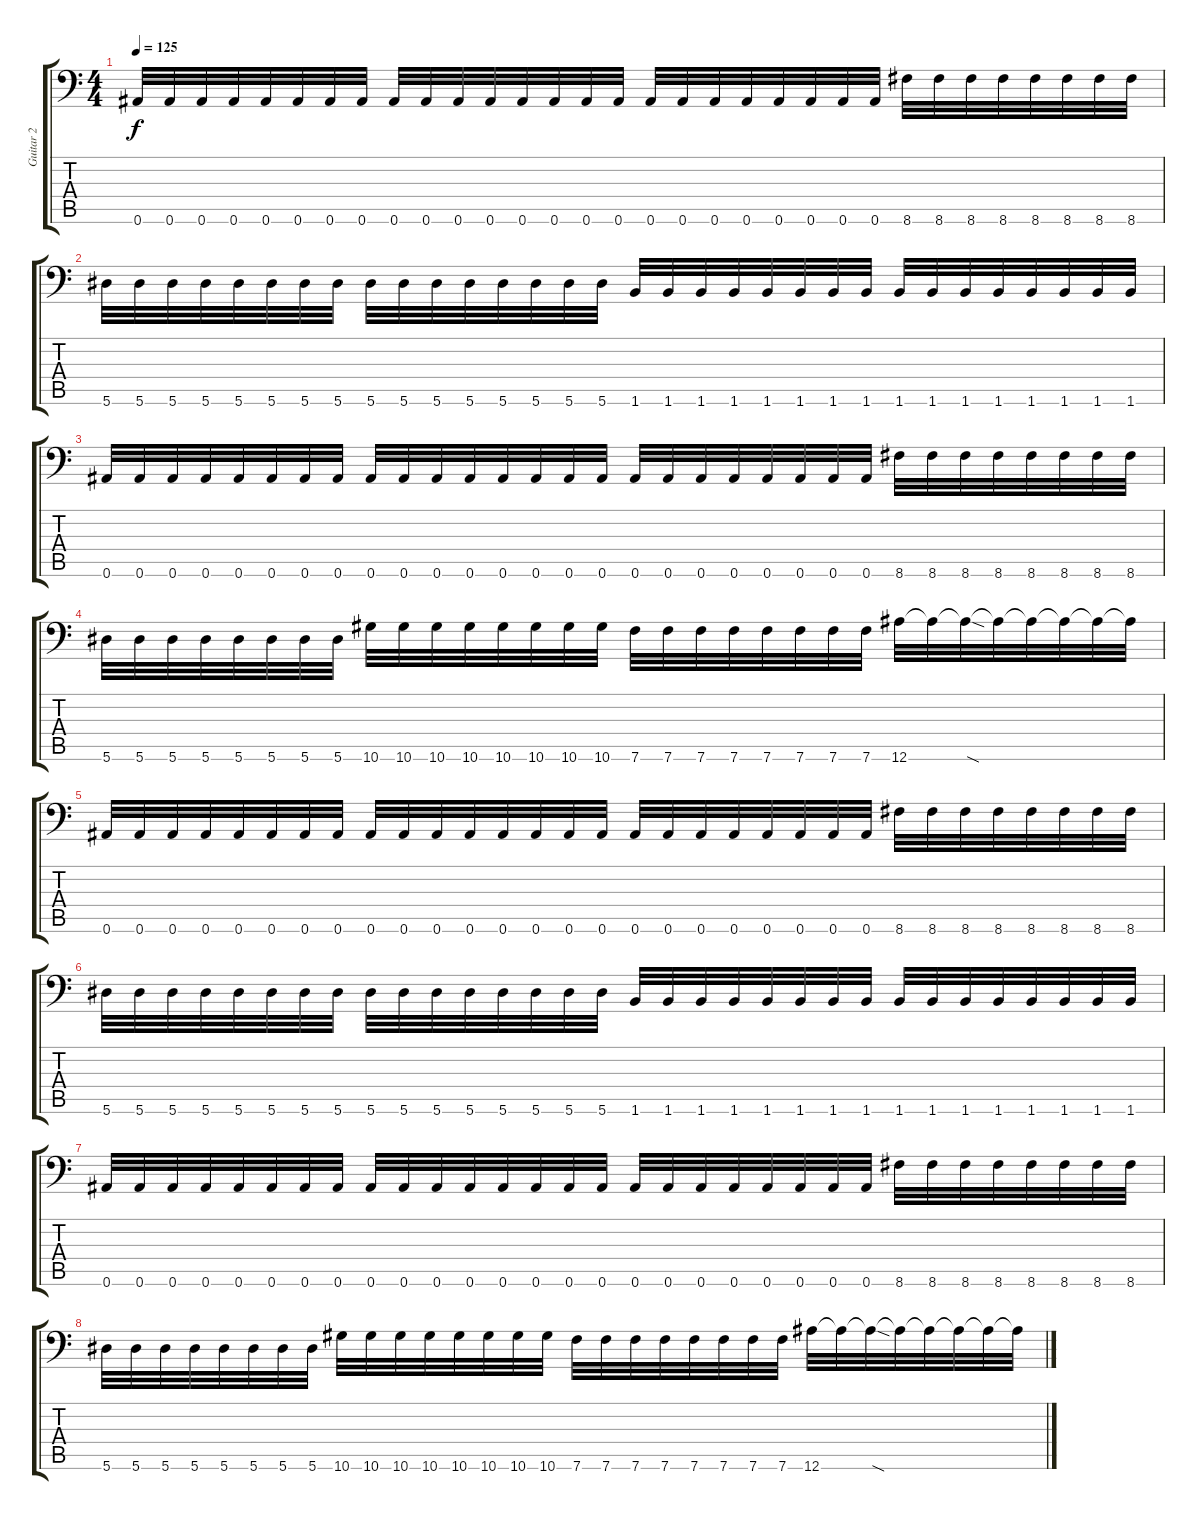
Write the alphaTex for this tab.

\track ("Guitar 2" "Guitar 2") {instrument distortionguitar}
\staff {score tabs}
\tuning (C4 G3 Eb3 Bb2 F2 Bb1) {hide}
\ts (4 4)
\tempo 125
\clef f4
\ks c
0.6.32{dy f} 0.6.32 0.6.32 0.6.32 0.6.32 0.6.32 0.6.32 0.6.32 0.6.32 0.6.32 0.6.32 0.6.32 0.6.32 0.6.32 0.6.32 0.6.32 0.6.32 0.6.32 0.6.32 0.6.32 0.6.32 0.6.32 0.6.32 0.6.32 8.6.32 8.6.32 8.6.32 8.6.32 8.6.32 8.6.32 8.6.32 8.6.32 |
5.6.32 5.6.32 5.6.32 5.6.32 5.6.32 5.6.32 5.6.32 5.6.32 5.6.32 5.6.32 5.6.32 5.6.32 5.6.32 5.6.32 5.6.32 5.6.32 1.6.32 1.6.32 1.6.32 1.6.32 1.6.32 1.6.32 1.6.32 1.6.32 1.6.32 1.6.32 1.6.32 1.6.32 1.6.32 1.6.32 1.6.32 1.6.32 |
0.6.32 0.6.32 0.6.32 0.6.32 0.6.32 0.6.32 0.6.32 0.6.32 0.6.32 0.6.32 0.6.32 0.6.32 0.6.32 0.6.32 0.6.32 0.6.32 0.6.32 0.6.32 0.6.32 0.6.32 0.6.32 0.6.32 0.6.32 0.6.32 8.6.32 8.6.32 8.6.32 8.6.32 8.6.32 8.6.32 8.6.32 8.6.32 |
5.6.32 5.6.32 5.6.32 5.6.32 5.6.32 5.6.32 5.6.32 5.6.32 10.6.32 10.6.32 10.6.32 10.6.32 10.6.32 10.6.32 10.6.32 10.6.32 7.6.32 7.6.32 7.6.32 7.6.32 7.6.32 7.6.32 7.6.32 7.6.32 12.6.32 12.6{t}.32 12.6{sod t}.32 12.6{t}.32 12.6{t}.32 12.6{t}.32 12.6{t}.32 12.6{t}.32 |
0.6.32 0.6.32 0.6.32 0.6.32 0.6.32 0.6.32 0.6.32 0.6.32 0.6.32 0.6.32 0.6.32 0.6.32 0.6.32 0.6.32 0.6.32 0.6.32 0.6.32 0.6.32 0.6.32 0.6.32 0.6.32 0.6.32 0.6.32 0.6.32 8.6.32 8.6.32 8.6.32 8.6.32 8.6.32 8.6.32 8.6.32 8.6.32 |
5.6.32 5.6.32 5.6.32 5.6.32 5.6.32 5.6.32 5.6.32 5.6.32 5.6.32 5.6.32 5.6.32 5.6.32 5.6.32 5.6.32 5.6.32 5.6.32 1.6.32 1.6.32 1.6.32 1.6.32 1.6.32 1.6.32 1.6.32 1.6.32 1.6.32 1.6.32 1.6.32 1.6.32 1.6.32 1.6.32 1.6.32 1.6.32 |
0.6.32 0.6.32 0.6.32 0.6.32 0.6.32 0.6.32 0.6.32 0.6.32 0.6.32 0.6.32 0.6.32 0.6.32 0.6.32 0.6.32 0.6.32 0.6.32 0.6.32 0.6.32 0.6.32 0.6.32 0.6.32 0.6.32 0.6.32 0.6.32 8.6.32 8.6.32 8.6.32 8.6.32 8.6.32 8.6.32 8.6.32 8.6.32 |
5.6.32 5.6.32 5.6.32 5.6.32 5.6.32 5.6.32 5.6.32 5.6.32 10.6.32 10.6.32 10.6.32 10.6.32 10.6.32 10.6.32 10.6.32 10.6.32 7.6.32 7.6.32 7.6.32 7.6.32 7.6.32 7.6.32 7.6.32 7.6.32 12.6.32 12.6{t}.32 12.6{sod t}.32 12.6{t}.32 12.6{t}.32 12.6{t}.32 12.6{t}.32 12.6{t}.32
